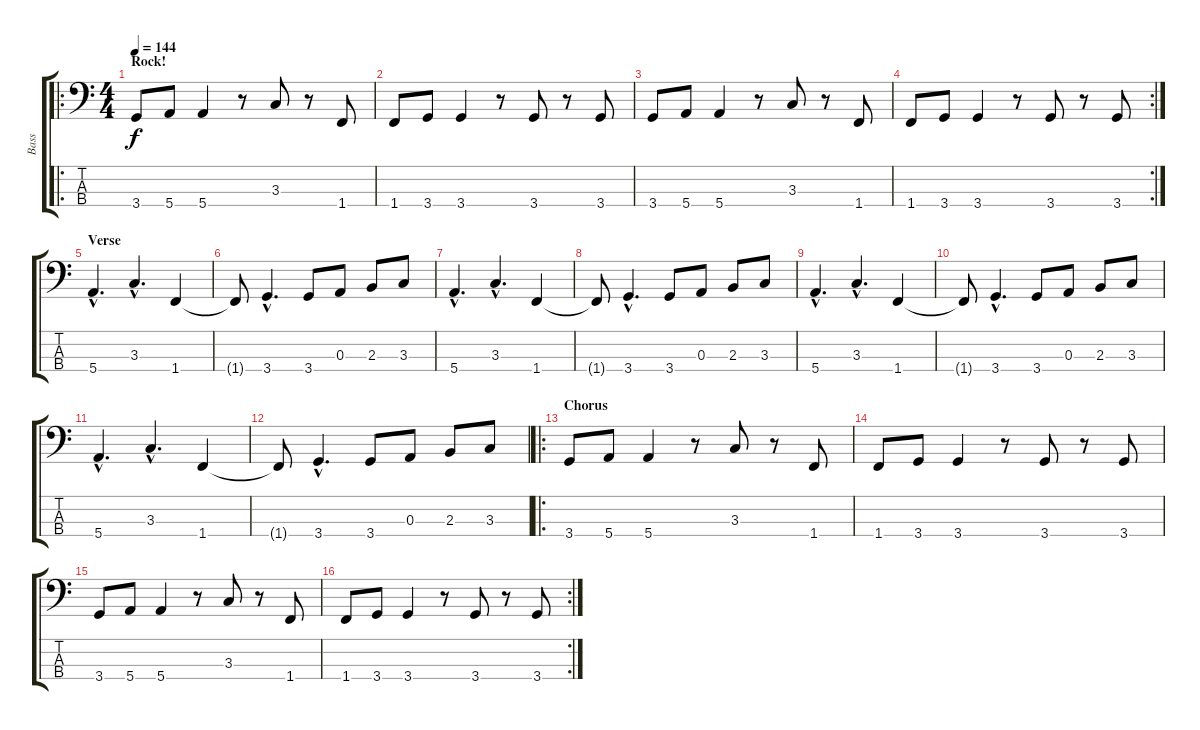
\track ("Bass" "Bass") {instrument electricbassfinger}
\staff {score tabs}
\tuning (G2 D2 A1 E1) {hide}
\ro
\ts (4 4)
\section ("" "Rock!")
\tempo 144
\clef f4
\ks c
3.4.8{dy f} 5.4.8 5.4.4 r.8 3.3.8 r.8 1.4.8 |
1.4.8 3.4.8 3.4.4 r.8 3.4.8 r.8 3.4.8 |
3.4.8 5.4.8 5.4.4 r.8 3.3.8 r.8 1.4.8 |
\rc 2
1.4.8 3.4.8 3.4.4 r.8 3.4.8 r.8 3.4.8 |
\section ("" "Verse")
5.4{hac}.4{d} 3.3{hac}.4{d} 1.4.4 |
1.4{t}.8 3.4{hac}.4{d} 3.4.8 0.3.8 2.3.8 3.3.8 |
5.4{hac}.4{d} 3.3{hac}.4{d} 1.4.4 |
1.4{t}.8 3.4{hac}.4{d} 3.4.8 0.3.8 2.3.8 3.3.8 |
5.4{hac}.4{d} 3.3{hac}.4{d} 1.4.4 |
1.4{t}.8 3.4{hac}.4{d} 3.4.8 0.3.8 2.3.8 3.3.8 |
5.4{hac}.4{d} 3.3{hac}.4{d} 1.4.4 |
1.4{t}.8 3.4{hac}.4{d} 3.4.8 0.3.8 2.3.8 3.3.8 |
\ro
\section ("" "Chorus")
3.4.8 5.4.8 5.4.4 r.8 3.3.8 r.8 1.4.8 |
1.4.8 3.4.8 3.4.4 r.8 3.4.8 r.8 3.4.8 |
3.4.8 5.4.8 5.4.4 r.8 3.3.8 r.8 1.4.8 |
\rc 2
1.4.8 3.4.8 3.4.4 r.8 3.4.8 r.8 3.4.8
